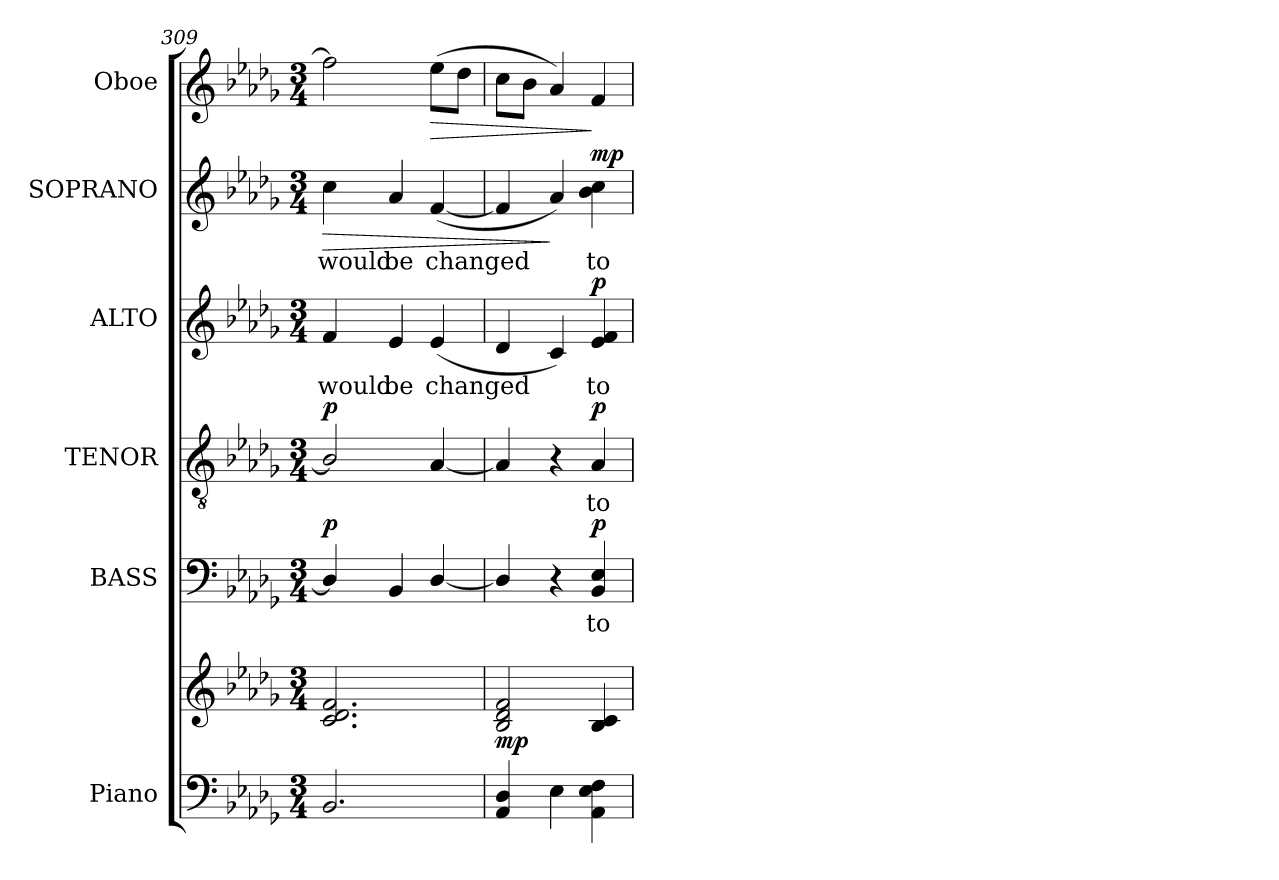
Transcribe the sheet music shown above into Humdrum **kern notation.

**kern	**kern	**dynam	**kern	**text	**dynam	**kern	**text	**dynam	**kern	**text	**dynam	**kern	**text	**dynam	**kern	**dynam
*part6	*part6	*part6	*part5	*part5	*part5	*part4	*part4	*part4	*part3	*part3	*part3	*part2	*part2	*part2	*part1	*part1
*staff7	*staff6	*staff6/7	*staff5	*staff5	*staff5	*staff4	*staff4	*staff4	*staff3	*staff3	*staff3	*staff2	*staff2	*staff2	*staff1	*staff1
*I"Piano	*	*	*I"BASS	*	*	*I"TENOR	*	*	*I"ALTO	*	*	*I"SOPRANO	*	*	*I"Oboe	*
*I'Pno.	*	*	*I'B.	*	*	*I'T.	*	*	*I'A.	*	*	*I'S.	*	*	*I'Ob.	*
!!LO:LB:g=z
*clefF4	*clefG2	*	*clefF4	*	*	*clefGv2	*	*	*clefG2	*	*	*clefG2	*	*	*clefG2	*
*	*	*	*	*	*	*ITrd7c12	*	*	*	*	*	*	*	*	*	*
*k[b-e-a-d-g-]	*k[b-e-a-d-g-]	*	*k[b-e-a-d-g-]	*	*	*k[b-e-a-d-g-]	*	*	*k[b-e-a-d-g-]	*	*	*k[b-e-a-d-g-]	*	*	*k[b-e-a-d-g-]	*
*D-:	*D-:	*	*D-:	*	*	*D-:	*	*	*D-:	*	*	*D-:	*	*	*D-:	*
*M3/4	*M3/4	*	*M3/4	*	*	*M3/4	*	*	*M3/4	*	*	*M3/4	*	*	*M3/4	*
=309	=309	=309	=309	=309	=309	=309	=309	=309	=309	=309	=309	=309	=309	=309	=309	=309
!	!	!	!	!	!	!	!	!	!	!LO:LY:b:color=#000000	!	!	!	!	!	!
!	!	!	!	!	!	!	!	!	!	!	!	!	!LO:LY:b:color=#000000	!LO:HP:b	!	!
2.BB-i/	2.ci/ 2.d-i 2.fi	.	4D-i/]	.	p	2BB-i/]	.	p	4fi/	would	.	4cci\	would	>	2ffi\]	.
!	!	!	!	!	!	!	!	!	!	!LO:LY:b:color=#000000	!	!	!	!	!	!
!	!	!	!	!	!	!	!	!	!	!	!	!	!LO:LY:b:color=#000000	!	!	!
.	.	.	4BB-i/	.	.	.	.	.	4e-i/	be	.	4a-i/	be	.	.	.
!	!	!	!	!	!	!	!	!	!	!LO:LY:b:color=#000000	!	!	!	!	!	!
!	!	!	!	!	!	!	!	!	!	!	!	!	!LO:LY:b:color=#000000	!	!	!LO:HP:b
.	.	.	[4D-i/	.	.	[4AA-i/	.	.	(4e-i/	changed	.	([4fi/	changed	.	(8ee-i\L	>
.	.	.	.	.	.	.	.	.	.	.	.	.	.	.	8dd-i\J	.
=310	=310	=310	=310	=310	=310	=310	=310	=310	=310	=310	=310	=310	=310	=310	=310	=310
4AA-i/ 4D-i	2B-i/ 2d-i 2fi	mp	4D-i/]	.	.	4AA-i/]	.	.	4d-i/	.	.	4fi/]	.	.	8cci\L	.
.	.	.	.	.	.	.	.	.	.	.	.	.	.	.	8b-i\J	.
4E-i\	.	.	4r	.	.	4r	.	.	4ci/)	.	.	4a-i/)	.	]	4a-i/)	.
!	!	!	!	!LO:LY:b:color=#000000	!	!	!	!	!	!	!	!	!	!	!	!
!	!	!	!	!	!	!	!LO:LY:b:color=#000000	!	!	!	!	!	!	!	!	!
!	!	!	!	!	!	!	!	!	!	!LO:LY:b:color=#000000	!	!	!	!	!	!
!	!	!	!	!	!	!	!	!	!	!	!	!	!LO:LY:b:color=#000000	!	!	!
4AA-i\ 4E-i 4Fi	4B-i/ 4ci	.	4BB-i/ 4E-i	to	p	4AA-i/	to	p	4e-i/ 4fi	to	p	4b-i\ 4cci	to	mp	4fi/	]
=	=	=	=	=	=	=	=	=	=	=	=	=	=	=	=	=
*-	*-	*-	*-	*-	*-	*-	*-	*-	*-	*-	*-	*-	*-	*-	*-	*-
